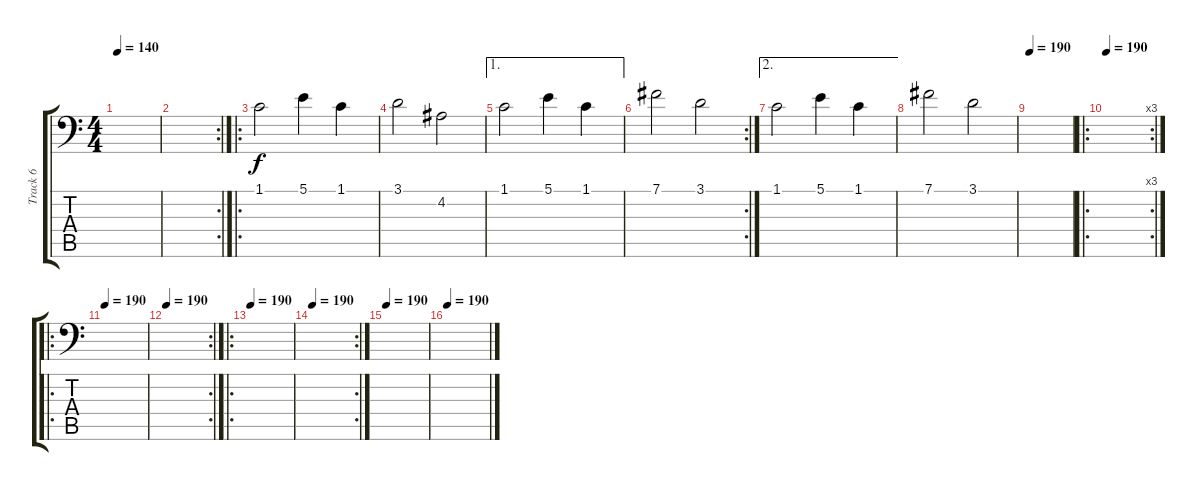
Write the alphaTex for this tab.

\track ("Track 6" "Track 6") {instrument synthstrings1}
\staff {score tabs}
\tuning (B3 Gb3 D3 A2 E2 A1) {hide}
\ts (4 4)
\tempo 140
\clef f4
\ks c
|
\rc 2
|
\ro
1.1.2 5.1.4 1.1.4 |
3.1.2 4.2.2 |
\ae 1
1.1.2 5.1.4 1.1.4 |
\rc 2
7.1.2 3.1.2 |
\ae 2
1.1.2 5.1.4 1.1.4 |
7.1.2 3.1.2 |
\tempo 190
|
\ro
\rc 3
\tempo 190
|
\ro
\tempo 190
|
\rc 2
\tempo 190
|
\ro
\tempo 190
|
\rc 2
\tempo 190
|
\tempo 190
|
\tempo 190
